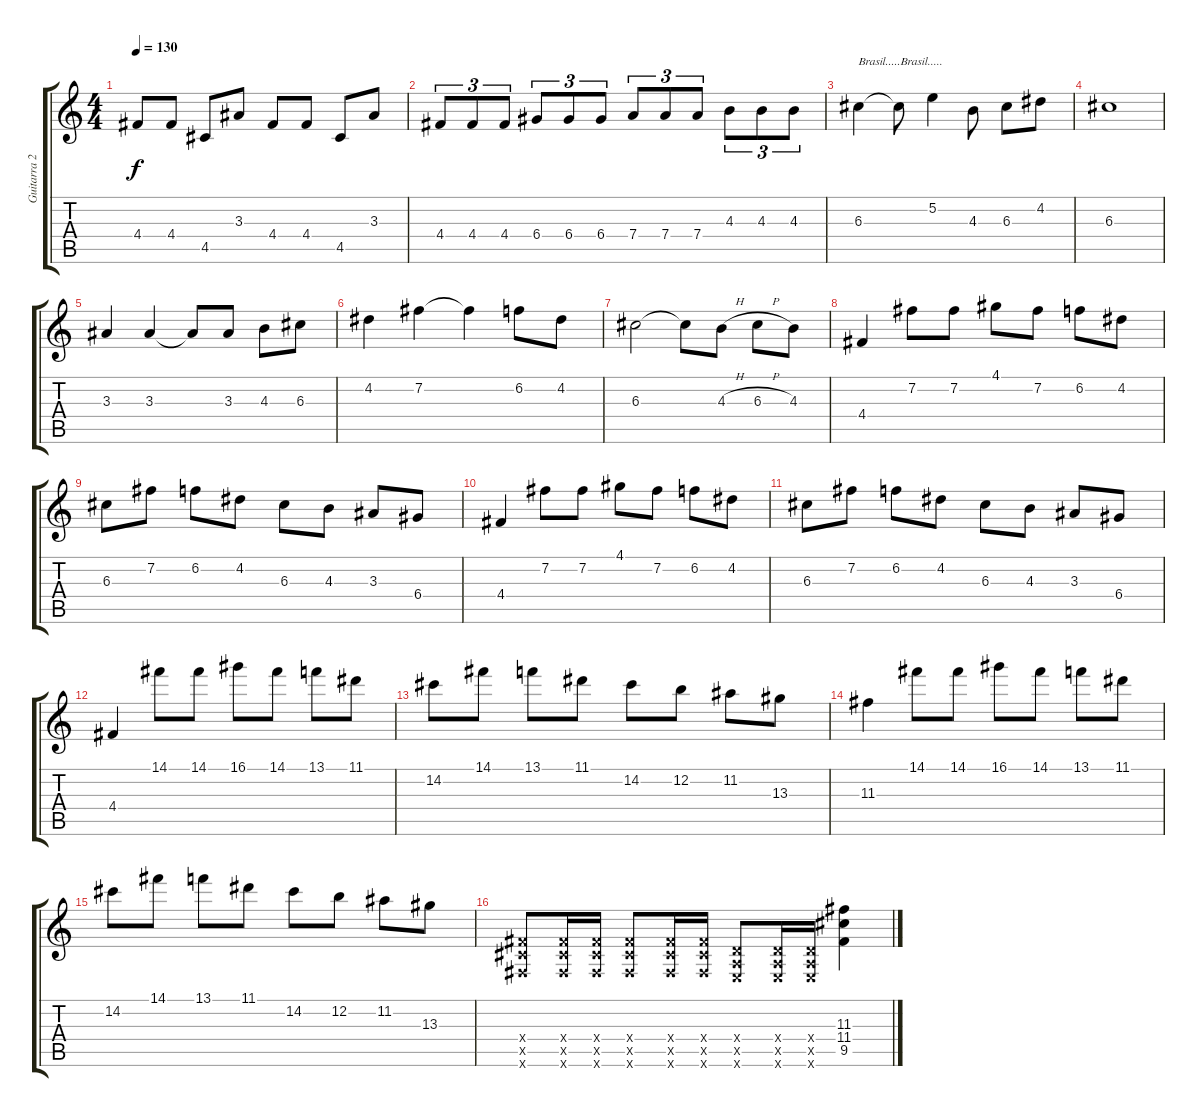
\track ("Guitarra 2 solo" "Guitarra 2") {instrument distortionguitar}
\staff {score tabs}
\tuning (E4 B3 G3 D3 A2 E2) {hide}
\ts (4 4)
\tempo 130
\clef g2
\ks c
4.4.8{dy f} 4.4.8 4.5.8 3.3.8 4.4.8 4.4.8 4.5.8 3.3.8 |
4.4.8{tu (3 2)} 4.4.8{tu (3 2)} 4.4.8{tu (3 2)} 6.4.8{tu (3 2)} 6.4.8{tu (3 2)} 6.4.8{tu (3 2)} 7.4.8{tu (3 2)} 7.4.8{tu (3 2)} 7.4.8{tu (3 2)} 4.3.8{tu (3 2)} 4.3.8{tu (3 2)} 4.3.8{tu (3 2)} |
6.3.4{txt "Brasil.....Brasil....."} 6.3{t}.8 5.2.4 4.3.8 6.3.8 4.2.8 |
6.3.1 |
3.3.4 3.3.4 3.3{t}.8 3.3.8 4.3.8 6.3.8 |
4.2.4 7.2.4 7.2{t}.4 6.2.8 4.2.8 |
6.3.2 6.3{t}.8 4.3{h}.8 6.3{h}.8 4.3.8 |
4.4.4 7.2.8 7.2.8 4.1.8 7.2.8 6.2.8 4.2.8 |
6.3.8 7.2.8 6.2.8 4.2.8 6.3.8 4.3.8 3.3.8 6.4.8 |
4.4.4 7.2.8 7.2.8 4.1.8 7.2.8 6.2.8 4.2.8 |
6.3.8 7.2.8 6.2.8 4.2.8 6.3.8 4.3.8 3.3.8 6.4.8 |
4.4.4 14.1.8 14.1.8 16.1.8 14.1.8 13.1.8 11.1.8 |
14.2.8 14.1.8 13.1.8 11.1.8 14.2.8 12.2.8 11.2.8 13.3.8 |
11.3.4 14.1.8 14.1.8 16.1.8 14.1.8 13.1.8 11.1.8 |
14.2.8 14.1.8 13.1.8 11.1.8 14.2.8 12.2.8 11.2.8 13.3.8 |
(4.4{x} 4.5{x} 2.6{x}).8 (4.4{x} 4.5{x} 2.6{x}).16 (4.4{x} 4.5{x} 2.6{x}).16 (4.4{x} 4.5{x} 2.6{x}).8 (4.4{x} 4.5{x} 2.6{x}).16 (4.4{x} 4.5{x} 2.6{x}).16 (0.4{x} 0.5{x} 0.6{x}).8 (0.4{x} 0.5{x} 0.6{x}).16 (0.4{x} 0.5{x} 0.6{x}).16 (11.3 11.4 9.5).4
